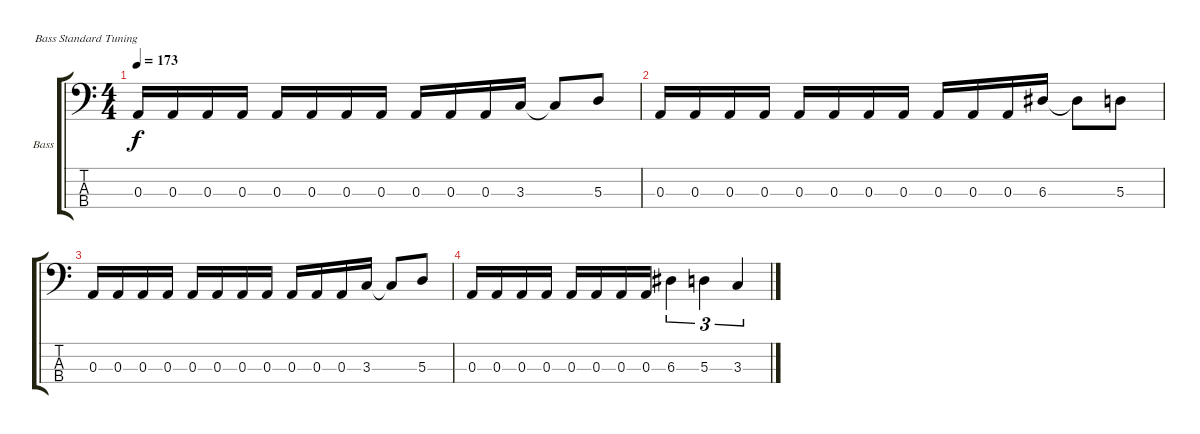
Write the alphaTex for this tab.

\bracketExtendMode groupsimilarinstruments
\firstSystemTrackNameOrientation horizontal
\otherSystemsTrackNameOrientation horizontal
\track ("Bass" "Bass") {instrument electricbasspick}
\staff {score tabs}
\tuning (G2 D2 A1 E1)
\ts (4 4)
\tempo 173
\clef f4
\ks c
0.3.16{dy f} 0.3.16 0.3.16 0.3.16 0.3.16 0.3.16 0.3.16 0.3.16 0.3.16 0.3.16 0.3.16 3.3.16 3.3{t}.8 5.3.8 |
0.3.16 0.3.16 0.3.16 0.3.16 0.3.16 0.3.16 0.3.16 0.3.16 0.3.16 0.3.16 0.3.16 6.3.16 6.3{t}.8 5.3.8 |
0.3.16 0.3.16 0.3.16 0.3.16 0.3.16 0.3.16 0.3.16 0.3.16 0.3.16 0.3.16 0.3.16 3.3.16 3.3{t}.8 5.3.8 |
0.3.16 0.3.16 0.3.16 0.3.16 0.3.16 0.3.16 0.3.16 0.3.16 6.3.4{tu (3 2)} 5.3.4{tu (3 2)} 3.3.4{tu (3 2)}
